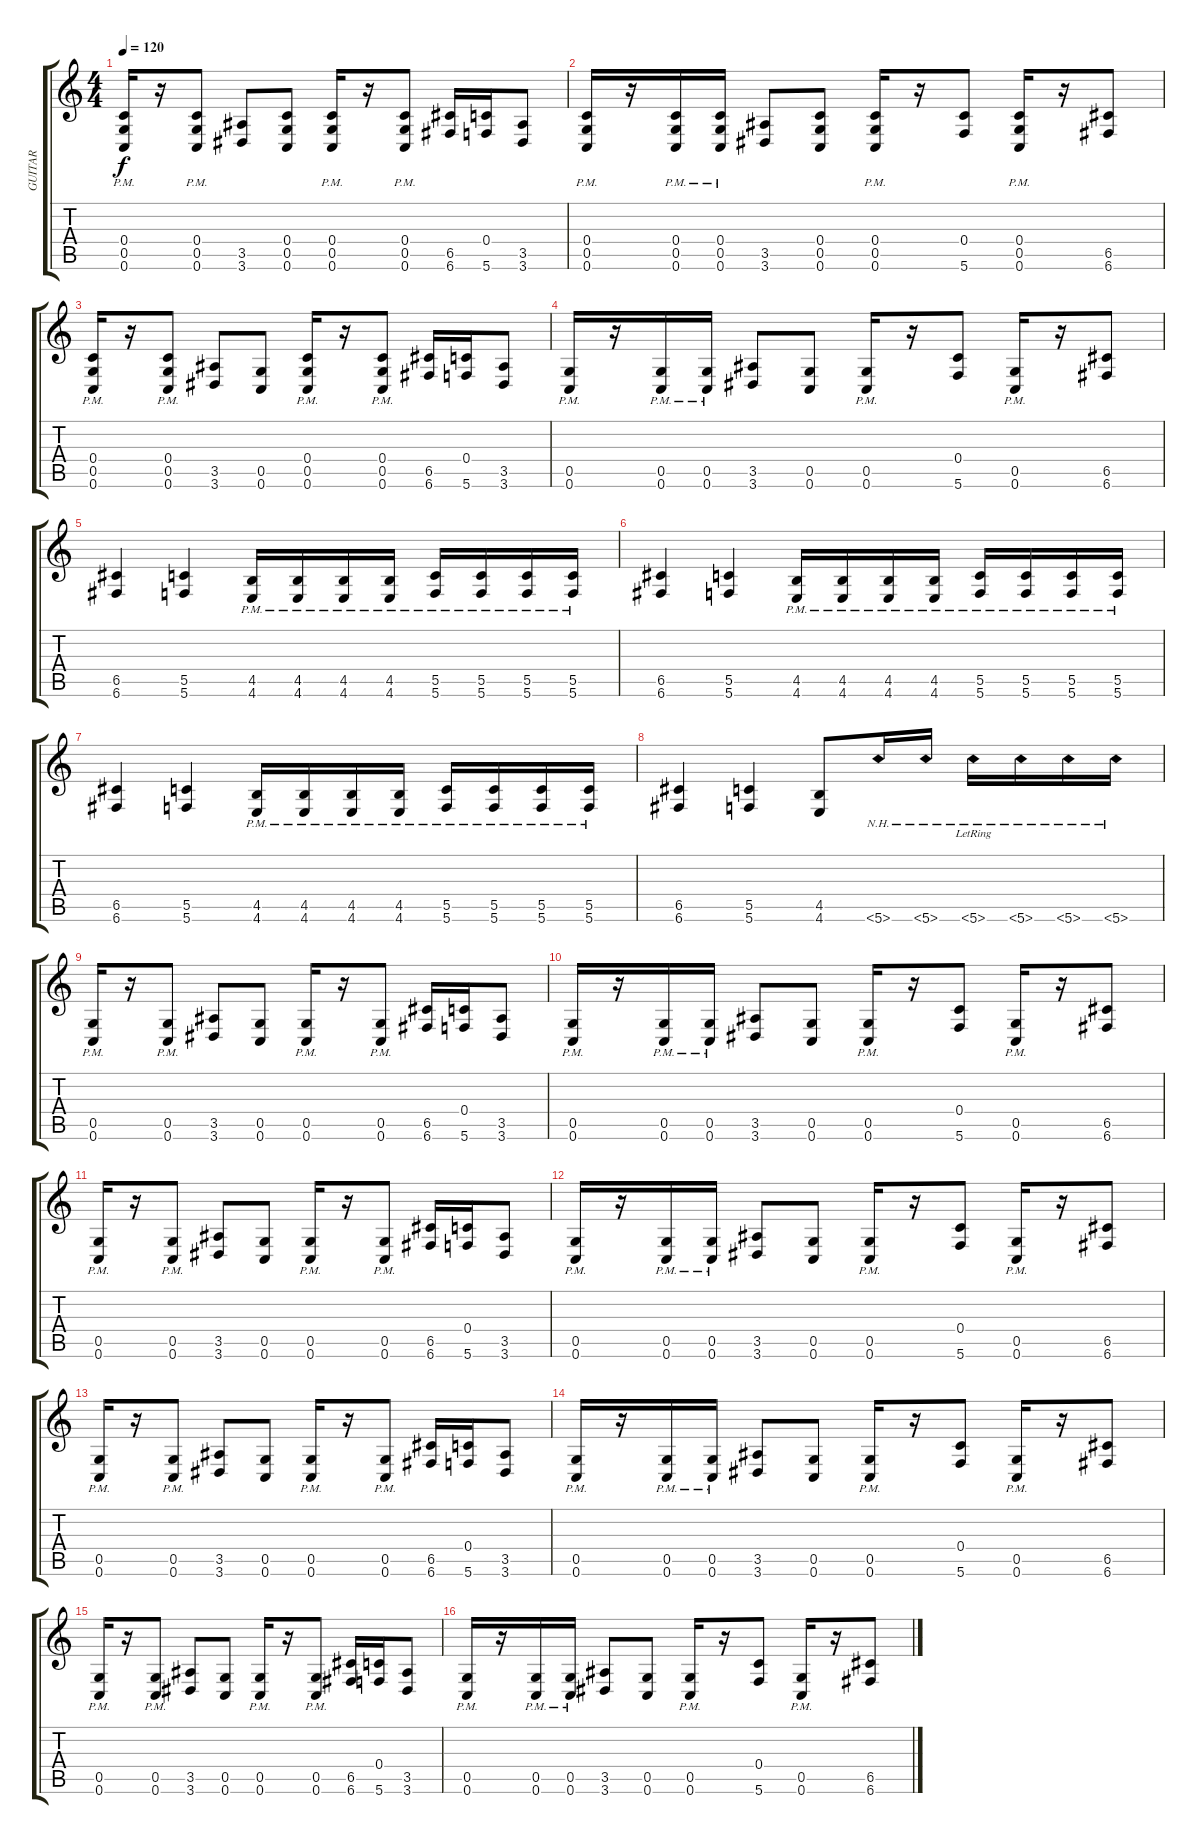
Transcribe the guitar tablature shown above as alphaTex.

\track ("GUITAR" "GUITAR") {instrument distortionguitar}
\staff {score tabs}
\tuning (D4 A3 F3 C3 G2 C2) {hide}
\ts (4 4)
\tempo 120
\clef g2
\ks c
(0.4 0.5{pm} 0.6).16{dy f} r.16 (0.4 0.5{pm} 0.6).8 (3.5 3.6).8 (0.4 0.5 0.6).8 (0.4 0.5{pm} 0.6).16 r.16 (0.4 0.5{pm} 0.6).8 (6.5 6.6).16 (0.4 5.6).16 (3.5 3.6).8 |
(0.4 0.5{pm} 0.6).16 r.16 (0.4 0.5{pm} 0.6).16 (0.4 0.5{pm} 0.6).16 (3.5 3.6).8 (0.4 0.5 0.6).8 (0.4 0.5{pm} 0.6).16 r.16 (0.4 5.6).8 (0.4 0.5{pm} 0.6).16 r.16 (6.5 6.6).8 |
(0.4 0.5{pm} 0.6).16 r.16 (0.4 0.5{pm} 0.6).8 (3.5 3.6).8 (0.5 0.6).8 (0.4 0.5{pm} 0.6).16 r.16 (0.4 0.5{pm} 0.6).8 (6.5 6.6).16 (0.4 5.6).16 (3.5 3.6).8 |
(0.5{pm} 0.6).16 r.16 (0.5{pm} 0.6).16 (0.5{pm} 0.6).16 (3.5 3.6).8 (0.5 0.6).8 (0.5{pm} 0.6).16 r.16 (0.4 5.6).8 (0.5{pm} 0.6).16 r.16 (6.5 6.6).8 |
(6.5 6.6).4 (5.5 5.6).4 (4.5{pm} 4.6{pm}).16 (4.5{pm} 4.6{pm}).16 (4.5{pm} 4.6{pm}).16 (4.5{pm} 4.6{pm}).16 (5.5{pm} 5.6{pm}).16 (5.5{pm} 5.6{pm}).16 (5.5{pm} 5.6{pm}).16 (5.5{pm} 5.6{pm}).16 |
(6.5 6.6).4 (5.5 5.6).4 (4.5{pm} 4.6{pm}).16 (4.5{pm} 4.6{pm}).16 (4.5{pm} 4.6{pm}).16 (4.5{pm} 4.6{pm}).16 (5.5{pm} 5.6{pm}).16 (5.5{pm} 5.6{pm}).16 (5.5{pm} 5.6{pm}).16 (5.5{pm} 5.6{pm}).16 |
(6.5 6.6).4 (5.5 5.6).4 (4.5{pm} 4.6{pm}).16 (4.5{pm} 4.6{pm}).16 (4.5{pm} 4.6{pm}).16 (4.5{pm} 4.6{pm}).16 (5.5{pm} 5.6{pm}).16 (5.5{pm} 5.6{pm}).16 (5.5{pm} 5.6{pm}).16 (5.5{pm} 5.6{pm}).16 |
(6.5 6.6).4 (5.5 5.6).4 (4.5 4.6).8 5.6{nh}.16 5.6{nh}.16 5.6{nh lr}.16 5.6{nh}.16 5.6{nh}.16 5.6{nh}.16 |
(0.5{pm} 0.6).16 r.16 (0.5{pm} 0.6).8 (3.5 3.6).8 (0.5 0.6).8 (0.5{pm} 0.6).16 r.16 (0.5{pm} 0.6).8 (6.5 6.6).16 (0.4 5.6).16 (3.5 3.6).8 |
(0.5{pm} 0.6).16 r.16 (0.5{pm} 0.6).16 (0.5{pm} 0.6).16 (3.5 3.6).8 (0.5 0.6).8 (0.5{pm} 0.6).16 r.16 (0.4 5.6).8 (0.5{pm} 0.6).16 r.16 (6.5 6.6).8 |
(0.5{pm} 0.6).16 r.16 (0.5{pm} 0.6).8 (3.5 3.6).8 (0.5 0.6).8 (0.5{pm} 0.6).16 r.16 (0.5{pm} 0.6).8 (6.5 6.6).16 (0.4 5.6).16 (3.5 3.6).8 |
(0.5{pm} 0.6).16 r.16 (0.5{pm} 0.6).16 (0.5{pm} 0.6).16 (3.5 3.6).8 (0.5 0.6).8 (0.5{pm} 0.6).16 r.16 (0.4 5.6).8 (0.5{pm} 0.6).16 r.16 (6.5 6.6).8 |
(0.5{pm} 0.6).16 r.16 (0.5{pm} 0.6).8 (3.5 3.6).8 (0.5 0.6).8 (0.5{pm} 0.6).16 r.16 (0.5{pm} 0.6).8 (6.5 6.6).16 (0.4 5.6).16 (3.5 3.6).8 |
(0.5{pm} 0.6).16 r.16 (0.5{pm} 0.6).16 (0.5{pm} 0.6).16 (3.5 3.6).8 (0.5 0.6).8 (0.5{pm} 0.6).16 r.16 (0.4 5.6).8 (0.5{pm} 0.6).16 r.16 (6.5 6.6).8 |
(0.5{pm} 0.6).16 r.16 (0.5{pm} 0.6).8 (3.5 3.6).8 (0.5 0.6).8 (0.5{pm} 0.6).16 r.16 (0.5{pm} 0.6).8 (6.5 6.6).16 (0.4 5.6).16 (3.5 3.6).8 |
(0.5{pm} 0.6).16 r.16 (0.5{pm} 0.6).16 (0.5{pm} 0.6).16 (3.5 3.6).8 (0.5 0.6).8 (0.5{pm} 0.6).16 r.16 (0.4 5.6).8 (0.5{pm} 0.6).16 r.16 (6.5 6.6).8
